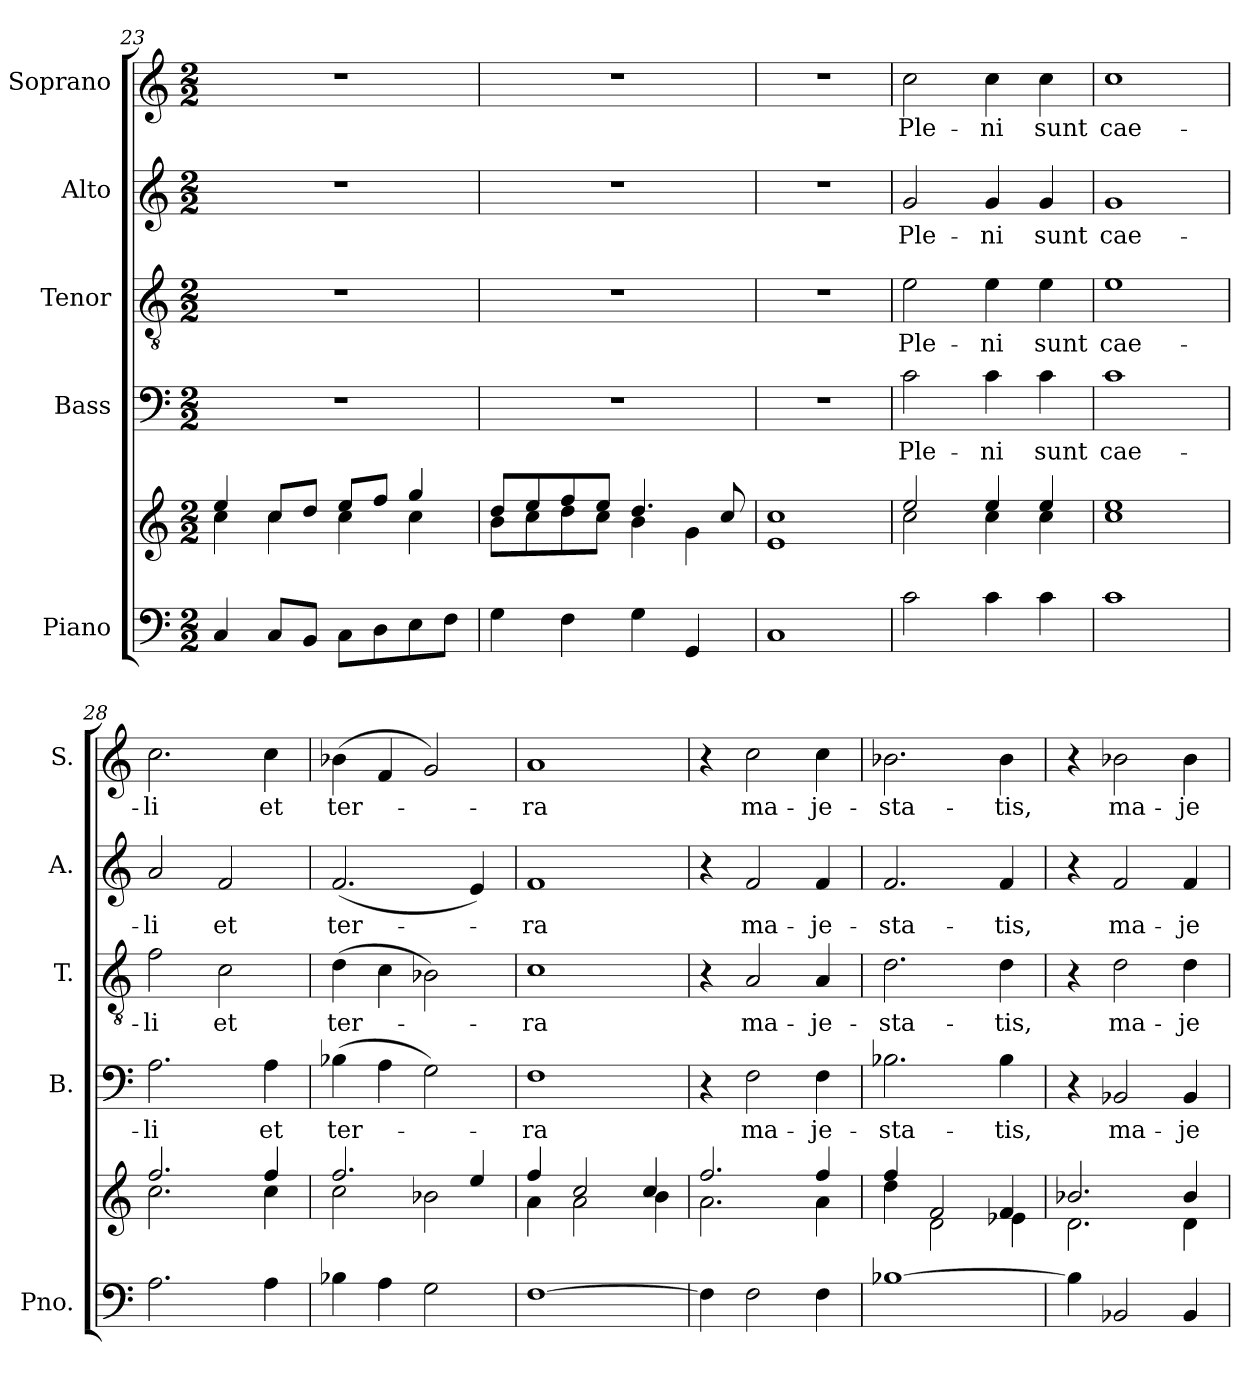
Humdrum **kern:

**kern	**kern	**kern	**text	**kern	**text	**kern	**text	**kern	**text
*part5	*part5	*part4	*part4	*part3	*part3	*part2	*part2	*part1	*part1
*staff6	*staff5	*staff4	*staff4	*staff3	*staff3	*staff2	*staff2	*staff1	*staff1
*I"Piano	*	*I"Bass	*	*I"Tenor	*	*I"Alto	*	*I"Soprano	*
*I'Pno.	*	*I'B.	*	*I'T.	*	*I'A.	*	*I'S.	*
*clefF4	*clefG2	*clefF4	*	*clefGv2	*	*clefG2	*	*clefG2	*
*k[]	*k[]	*k[]	*	*k[]	*	*k[]	*	*k[]	*
*M2/2	*M2/2	*M2/2	*	*M2/2	*	*M2/2	*	*M2/2	*
=23	=23	=23	=23	=23	=23	=23	=23	=23	=23
*	*^	*	*	*	*	*	*	*	*
4C/	4ee/	4cc\	1r	.	1r	.	1r	.	1r	.
8C/L	8cc/L	4cc\	.	.	.	.	.	.	.	.
8BB/J	8dd/J	.	.	.	.	.	.	.	.	.
8C\L	8ee/L	4cc\	.	.	.	.	.	.	.	.
8D\	8ff/J	.	.	.	.	.	.	.	.	.
8E\	4gg/	4cc\	.	.	.	.	.	.	.	.
8F\J	.	.	.	.	.	.	.	.	.	.
!!LO:LB:g=z
=24	=24	=24	=24	=24	=24	=24	=24	=24	=24	=24
4G\	8dd/L	8b\L	1r	.	1r	.	1r	.	1r	.
.	8ee/	8cc\	.	.	.	.	.	.	.	.
4F\	8ff/	8dd\	.	.	.	.	.	.	.	.
.	8ee/J	8cc\J	.	.	.	.	.	.	.	.
4G\	4.dd/	4b\	.	.	.	.	.	.	.	.
4GG/	.	4g\	.	.	.	.	.	.	.	.
.	8cc/	.	.	.	.	.	.	.	.	.
=25	=25	=25	=25	=25	=25	=25	=25	=25	=25	=25
1C	1cc	1e	1r	.	1r	.	1r	.	1r	.
=26	=26	=26	=26	=26	=26	=26	=26	=26	=26	=26
!	!	!	!	!LO:LY:b	!	!LO:LY:b	!	!LO:LY:b	!	!LO:LY:b
2c\	2ee/	2cc\	2c\	Ple-	2e\	Ple-	2g/	Ple-	2cc\	Ple-
!	!	!	!	!LO:LY:b	!	!LO:LY:b	!	!LO:LY:b	!	!LO:LY:b
4c\	4ee/	4cc\	4c\	-ni	4e\	-ni	4g/	-ni	4cc\	-ni
!	!	!	!	!LO:LY:b	!	!LO:LY:b	!	!LO:LY:b	!	!LO:LY:b
4c\	4ee/	4cc\	4c\	sunt	4e\	sunt	4g/	sunt	4cc\	sunt
=27	=27	=27	=27	=27	=27	=27	=27	=27	=27	=27
!	!	!	!	!LO:LY:b	!	!LO:LY:b	!	!LO:LY:b	!	!LO:LY:b
1c	1ee	1cc	1c	cae-	1e	cae-	1g	cae-	1cc	cae-
=28	=28	=28	=28	=28	=28	=28	=28	=28	=28	=28
!	!	!	!	!LO:LY:b	!	!LO:LY:b	!	!LO:LY:b	!	!LO:LY:b
2.A\	2.ff/	2.cc\	2.A\	-li	2f\	-li	2a/	-li	2.cc\	-li
!	!	!	!	!	!	!LO:LY:b	!	!LO:LY:b	!	!
.	.	.	.	.	2c\	et	2f/	et	.	.
!	!	!	!	!LO:LY:b	!	!	!	!	!	!LO:LY:b
4A\	4ff/	4cc\	4A\	et	.	.	.	.	4cc\	et
=29	=29	=29	=29	=29	=29	=29	=29	=29	=29	=29
!	!	!	!	!LO:LY:b	!	!LO:LY:b	!	!LO:LY:b	!	!LO:LY:b
4B-X\	2.ff/	2cc\	(>4B-X\	ter-	(>4d\	ter-	(<2.f/	-ter-	(>4b-X\	ter-
4A\	.	.	4A\	.	4c\	.	.	.	4f/	.
2G\	.	2b-X\	2G\)	.	2B-X\)	.	.	.	2g/)	.
.	4ee/	.	.	.	.	.	4e/)	.	.	.
=30	=30	=30	=30	=30	=30	=30	=30	=30	=30	=30
!	!	!	!	!LO:LY:b	!	!LO:LY:b	!	!LO:LY:b	!	!LO:LY:b
[1F	4ff/	4a\	1F	-ra	1c	-ra	1f	-ra	1a	-ra
.	2cc/	2a\	.	.	.	.	.	.	.	.
.	4cc/	4b\	.	.	.	.	.	.	.	.
=31	=31	=31	=31	=31	=31	=31	=31	=31	=31	=31
4F\]	2.ff/	2.a\	4r	.	4r	.	4r	.	4r	.
!	!	!	!	!LO:LY:b	!	!LO:LY:b	!	!LO:LY:b	!	!LO:LY:b
2F\	.	.	2F\	ma-	2A/	ma-	2f/	ma-	2cc\	ma-
!	!	!	!	!LO:LY:b	!	!LO:LY:b	!	!LO:LY:b	!	!LO:LY:b
4F\	4ff/	4a\	4F\	-je-	4A/	-je-	4f/	-je-	4cc\	-je-
=32	=32	=32	=32	=32	=32	=32	=32	=32	=32	=32
!	!	!	!	!LO:LY:b	!	!LO:LY:b	!	!LO:LY:b	!	!LO:LY:b
[1B-X	4ff/	4dd\	2.B-X\	-sta-	2.d\	-sta-	2.f/	-sta-	2.b-X\	-sta-
.	2f/	2d\	.	.	.	.	.	.	.	.
!	!	!	!	!LO:LY:b	!	!LO:LY:b	!	!LO:LY:b	!	!LO:LY:b
.	4f/	4e-X\	4B-\	-tis,	4d\	-tis,	4f/	-tis,	4b-\	-tis,
!!LO:PB:g=z
=33	=33	=33	=33	=33	=33	=33	=33	=33	=33	=33
4B-\]	2.b-X/	2.d\	4r	.	4r	.	4r	.	4r	.
!	!	!	!	!LO:LY:b	!	!LO:LY:b	!	!LO:LY:b	!	!LO:LY:b
2BB-X/	.	.	2BB-X/	ma-	2d\	ma-	2f/	ma-	2b-X\	ma-
!	!	!	!	!LO:LY:b	!	!LO:LY:b	!	!LO:LY:b	!	!LO:LY:b
4BB-/	4b-/	4d\	4BB-/	-je-	4d\	-je-	4f/	-je-	4b-\	-je-
*	*v	*v	*	*	*	*	*	*	*	*
=	=	=	=	=	=	=	=	=	=
*-	*-	*-	*-	*-	*-	*-	*-	*-	*-
